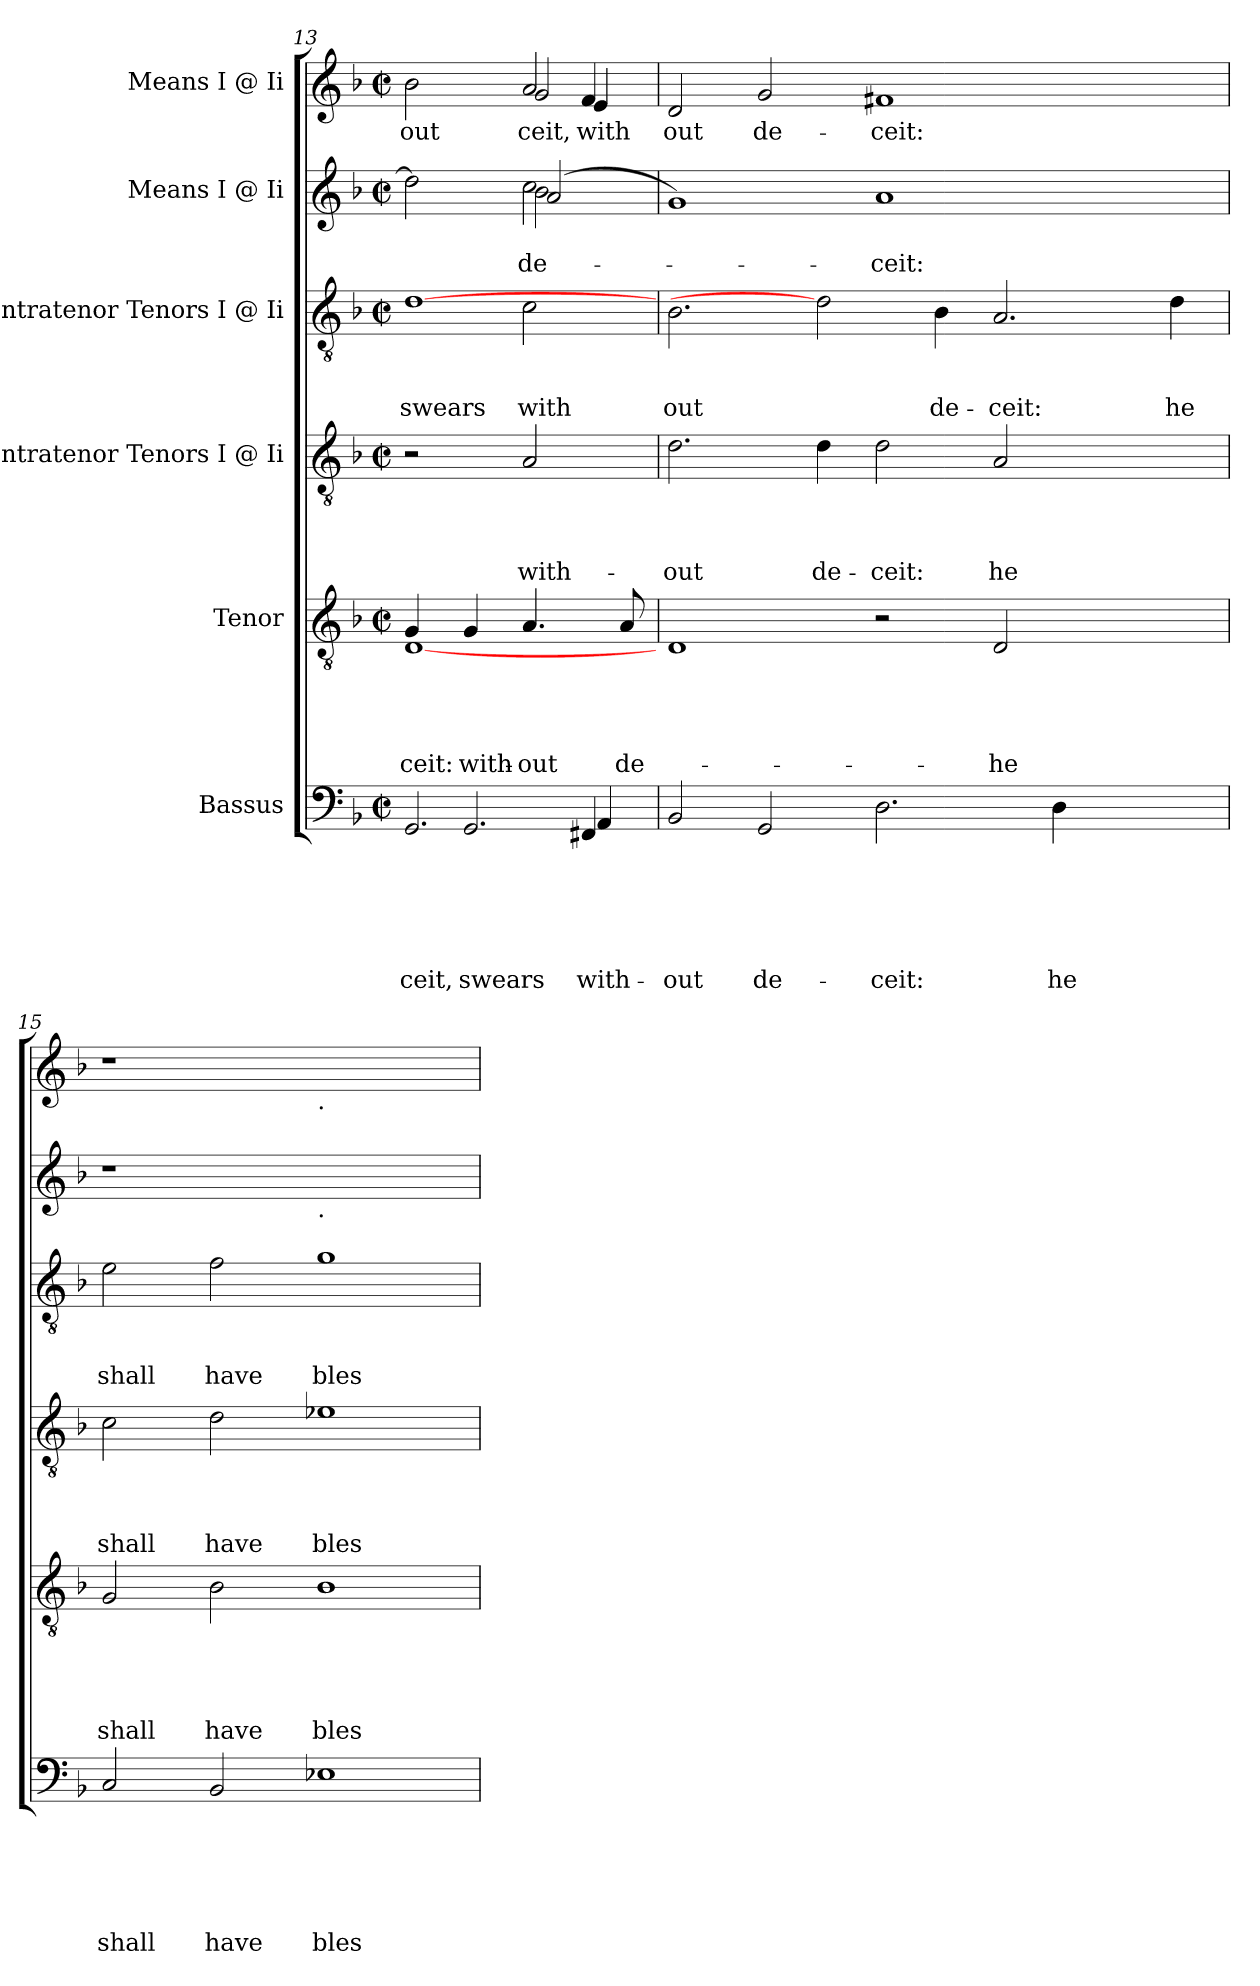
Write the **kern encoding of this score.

**kern	**text	**text	**text	**text	**text	**text	**kern	**text	**text	**text	**text	**text	**kern	**text	**text	**text	**text	**kern	**text	**text	**text	**kern	**text	**text	**kern	**text
*part6	*part6	*part6	*part6	*part6	*part6	*part6	*part5	*part5	*part5	*part5	*part5	*part5	*part4	*part4	*part4	*part4	*part4	*part3	*part3	*part3	*part3	*part2	*part2	*part2	*part1	*part1
*staff6	*staff6	*staff6	*staff6	*staff6	*staff6	*staff6	*staff5	*staff5	*staff5	*staff5	*staff5	*staff5	*staff4	*staff4	*staff4	*staff4	*staff4	*staff3	*staff3	*staff3	*staff3	*staff2	*staff2	*staff2	*staff1	*staff1
*I"Bassus	*	*	*	*	*	*	*I"Tenor	*	*	*	*	*	*I"Contratenor Tenors I @ Ii	*	*	*	*	*I"Contratenor Tenors I @ Ii	*	*	*	*I"Means I @ Ii	*	*	*I"Means I @ Ii	*
*clefF4	*	*	*	*	*	*	*clefGv2	*	*	*	*	*	*clefGv2	*	*	*	*	*clefGv2	*	*	*	*clefG2	*	*	*clefG2	*
*k[b-]	*	*	*	*	*	*	*k[b-]	*	*	*	*	*	*k[b-]	*	*	*	*	*k[b-]	*	*	*	*k[b-]	*	*	*k[b-]	*
*F:	*	*	*	*	*	*	*F:	*	*	*	*	*	*F:	*	*	*	*	*F:	*	*	*	*F:	*	*	*F:	*
*M2/2	*	*	*	*	*	*	*M2/2	*	*	*	*	*	*M2/2	*	*	*	*	*M2/2	*	*	*	*M2/2	*	*	*M2/2	*
*met(c|)	*	*	*	*	*	*	*met(c|)	*	*	*	*	*	*met(c|)	*	*	*	*	*met(c|)	*	*	*	*met(c|)	*	*	*met(c|)	*
=13	=13	=13	=13	=13	=13	=13	=13	=13	=13	=13	=13	=13	=13	=13	=13	=13	=13	=13	=13	=13	=13	=13	=13	=13	=13	=13
!	!	!	!	!	!	!LO:LY:b	!	!	!	!	!	!LO:LY:b	!	!	!	!	!	!	!	!	!	!	!	!	!	!
*^	*	*	*	*	*	*	*^	*	*	*	*	*	*	*	*	*	*	*	*	*	*	*	*	*	*	*
*	*^	*	*	*	*	*	*	*	*	*	*	*	*	*	*	*	*	*	*	*	*	*	*	*	*	*	*	*
!	!	!	!	!	!	!	!	!	!	!	!	!	!	!	!LO:LY:b	!	!	!	!	!	!	!	!	!LO:LY:b	!	!	!	!	!LO:LY:b
*	*	*	*	*	*	*	*	*	*	*	*	*	*	*	*	*	*	*	*	*	*^	*	*	*	*^	*	*	*^	*
*	*	*	*	*	*	*	*	*	*	*	*	*	*	*	*	*	*	*	*	*	*	*	*	*	*	*	*^	*	*	*	*^	*
*	*	*	*	*	*	*	*	*	*	*	*	*	*	*	*	*	*	*	*	*	*	*	*	*	*	*	*	*	*	*	*	*	*^	*
2.GG/	4ryy	2.ryy	.	.	.	.	.	-ceit,	4G/	[<1D	.	.	.	.	-ceit:	2r	.	.	.	.	[1d	2ryy	.	.	swears	2dd\]	2ryy	2ryy	.	.	2b-\	2ryy	2.ryy	2.ryy	-out
!	!	!	!	!	!	!	!	!LO:LY:b	!	!	!	!	!	!	!LO:LY:b	!	!	!	!	!	!	!	!	!	!	!	!	!	!	!	!	!	!	!	!
.	2.GG/	.	.	.	.	.	.	swears	4G/	.	.	.	.	.	with-	.	.	.	.	.	.	.	.	.	.	.	.	.	.	.	.	.	.	.	.
!	!	!	!	!	!	!	!	!	!	!	!	!	!	!	!LO:LY:b:rj	!	!	!	!	!LO:LY:b	!	!	!	!	!LO:LY:b	!	!	!	!	!LO:LY:b	!	!	!	!	!
!	!	!	!	!	!	!	!	!	!	!	!	!	!	!	!	!	!	!	!	!	!	!	!	!	!	!	!	!	!	!LO:LY:b	!	!	!	!	!
!	!	!	!	!	!	!	!	!	!	!	!	!	!	!	!	!	!	!	!	!	!	!	!	!	!	!	!	!	!	!LO:LY:b	!	!	!	!	!LO:LY:b
!	!	!	!	!	!	!	!	!	!	!	!	!	!	!	!	!	!	!	!	!	!	!	!	!	!	!	!	!	!	!	!	!	!	!	!LO:LY:b
.	.	.	.	.	.	.	.	.	4.A/	.	.	.	.	.	-out	2A/	.	.	.	with-	.	2c\	.	.	with-	2cc\	2b-\	(<2a/	.	de-	2a/	2g/	.	.	-ceit,
!	!	!	!	!	!	!	!	!LO:LY:b	!	!	!	!	!	!	!	!	!	!	!	!	!	!	!	!	!	!	!	!	!	!	!	!	!	!	!
!	!	!	!	!	!	!	!	!LO:LY:b	!	!	!	!	!	!	!	!	!	!	!	!	!	!	!	!	!	!	!	!	!	!	!	!	!	!	!LO:LY:b
4FF#X/	.	4AA/	.	.	.	.	.	with-	.	.	.	.	.	.	.	.	.	.	.	.	.	.	.	.	.	.	.	.	.	.	.	.	(<4f/	4e/)	with-
!	!	!	!	!	!	!	!	!	!	!	!	!	!	!	!LO:LY:b	!	!	!	!	!	!	!	!	!	!	!	!	!	!	!	!	!	!	!	!
.	.	.	.	.	.	.	.	.	8A/	.	.	.	.	.	de-	.	.	.	.	.	.	.	.	.	.	.	.	.	.	.	.	.	.	.	.
*v	*v	*v	*	*	*	*	*	*	*	*	*	*	*	*	*	*	*	*	*	*	*v	*v	*	*	*	*v	*v	*v	*	*	*v	*v	*v	*v	*
*	*	*	*	*	*	*	*v	*v	*	*	*	*	*	*	*	*	*	*	*	*	*	*	*	*	*	*	*
=14	=14	=14	=14	=14	=14	=14	=14	=14	=14	=14	=14	=14	=14	=14	=14	=14	=14	=14	=14	=14	=14	=14	=14	=14	=14	=14
!	!	!	!	!	!	!LO:LY:b	!	!	!	!	!	!	!	!	!	!	!LO:LY:b	!	!	!	!LO:LY:b	!	!	!	!	!LO:LY:b
2BB-/	.	.	.	.	.	-out	1D	.	.	.	.	.	2.d\	.	.	.	-out	2.B-\	.	.	-out	1g)	.	.	2d/	-out
!	!	!	!	!	!	!LO:LY:b	!	!	!	!	!	!	!	!	!	!	!	!	!	!	!	!	!	!	!	!LO:LY:b
2GG/	.	.	.	.	.	de-	.	.	.	.	.	.	.	.	.	.	.	.	.	.	.	.	.	.	2g/	de-
!	!	!	!	!	!	!	!	!	!	!	!	!	!	!	!	!	!LO:LY:b	!	!	!	!	!	!	!	!	!
.	.	.	.	.	.	.	.	.	.	.	.	.	4d\	.	.	.	de-	2d]	.	.	.	.	.	.	.	.
!	!	!	!	!	!	!LO:LY:b	!	!	!	!	!	!	!	!	!	!	!LO:LY:b	!	!	!	!	!	!	!LO:LY:b	!	!LO:LY:b
2.D\	.	.	.	.	.	-ceit:	2r	.	.	.	.	.	2d\	.	.	.	-ceit:	.	.	.	.	1a	.	-ceit:	1f#X	-ceit:
!	!	!	!	!	!	!	!	!	!	!	!	!	!	!	!	!	!	!	!	!	!LO:LY:b	!	!	!	!	!
.	.	.	.	.	.	.	.	.	.	.	.	.	.	.	.	.	.	4B-\	.	.	de-	.	.	.	.	.
!	!	!	!	!	!	!	!	!	!	!	!	!LO:LY:b	!	!	!	!	!LO:LY:b	!	!	!	!LO:LY:b	!	!	!	!	!
.	.	.	.	.	.	.	2D/	.	.	.	.	he	2A/	.	.	.	he	2.A/	.	.	-ceit:	.	.	.	.	.
!	!	!	!	!	!	!LO:LY:b	!	!	!	!	!	!	!	!	!	!	!	!	!	!	!	!	!	!	!	!
4D\	.	.	.	.	.	he	.	.	.	.	.	.	.	.	.	.	.	.	.	.	.	.	.	.	.	.
2ryy	.	.	.	.	.	.	2ryy	.	.	.	.	.	2ryy	.	.	.	.	.	.	.	.	2ryy	.	.	2ryy	.
!	!	!	!	!	!	!	!	!	!	!	!	!	!	!	!	!	!	!	!	!	!LO:LY:b	!	!	!	!	!
.	.	.	.	.	.	.	.	.	.	.	.	.	.	.	.	.	.	4d\	.	.	he	.	.	.	.	.
!!LO:LB:g=z
=15	=15	=15	=15	=15	=15	=15	=15	=15	=15	=15	=15	=15	=15	=15	=15	=15	=15	=15	=15	=15	=15	=15	=15	=15	=15	=15
!	!	!	!	!	!	!LO:LY:b	!	!	!	!	!	!LO:LY:b	!	!	!	!	!LO:LY:b	!	!	!	!LO:LY:b	!	!	!	!	!
2C/	.	.	.	.	.	shall	2G/	.	.	.	.	shall	2c\	.	.	.	shall	2e\	.	.	shall	1r	.	.	1r	.
!	!	!	!	!	!	!LO:LY:b	!	!	!	!	!	!LO:LY:b	!	!	!	!	!LO:LY:b	!	!	!	!LO:LY:b	!	!	!	!	!
2BB-/	.	.	.	.	.	have	2B-\	.	.	.	.	have	2d\	.	.	.	have	2f\	.	.	have	.	.	.	.	.
!	!	!	!	!	!	!	!	!	!	!	!	!	!	!	!	!	!	!	!	!	!	!	!	!	!LO:TX:b:t=.	!
!	!	!	!	!	!	!	!	!	!	!	!	!	!	!	!	!	!	!	!	!	!	!LO:TX:b:t=.	!	!	!	!
!	!	!	!	!	!	!LO:LY:b	!	!	!	!	!	!LO:LY:b	!	!	!	!	!LO:LY:b	!	!	!	!LO:LY:b	!	!	!	!	!
1E-X	.	.	.	.	.	bles-	1B-	.	.	.	.	bles-	1e-X	.	.	.	bles-	1g	.	.	bles-	1ryy	.	.	1ryy	.
=	=	=	=	=	=	=	=	=	=	=	=	=	=	=	=	=	=	=	=	=	=	=	=	=	=	=
*-	*-	*-	*-	*-	*-	*-	*-	*-	*-	*-	*-	*-	*-	*-	*-	*-	*-	*-	*-	*-	*-	*-	*-	*-	*-	*-
